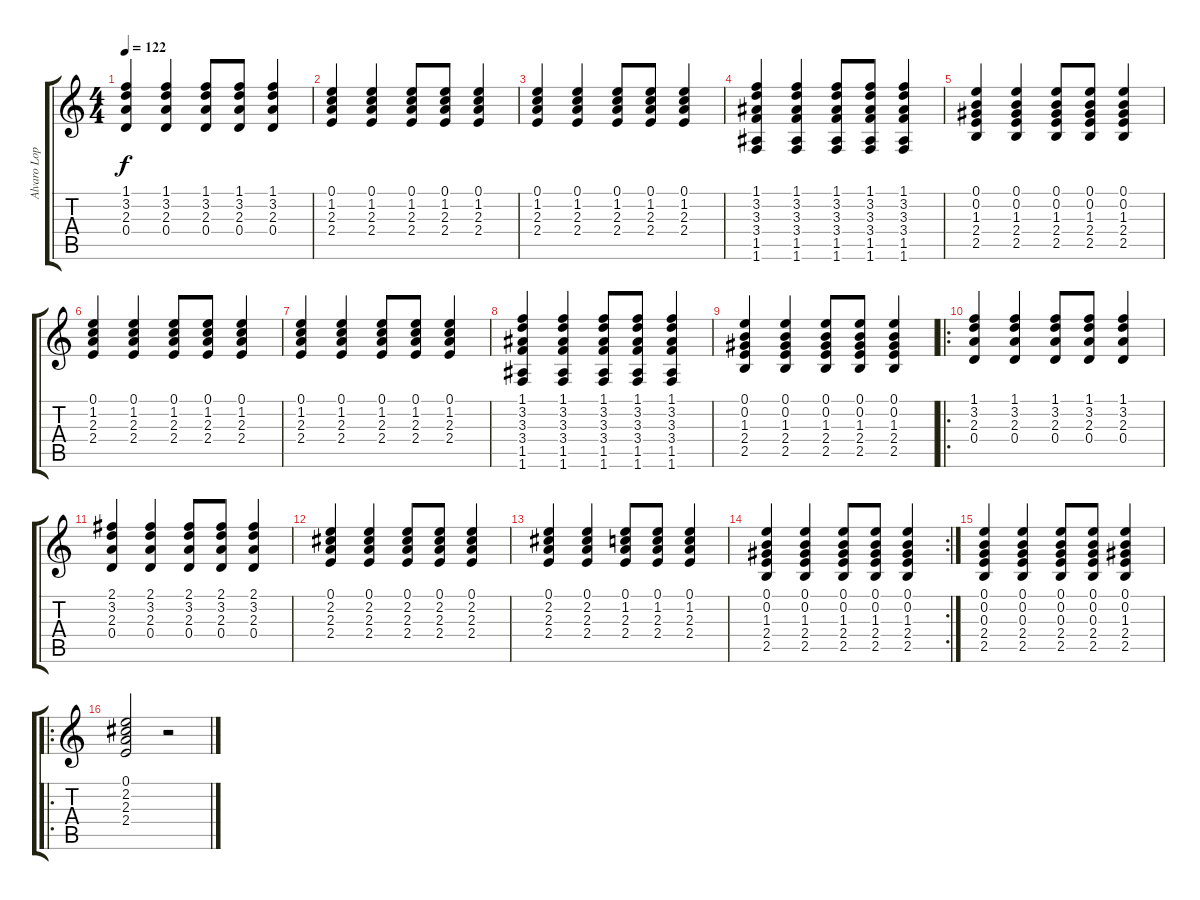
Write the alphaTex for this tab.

\track ("Alvaro Lopez" "Alvaro Lop") {instrument acousticguitarnylon}
\staff {score tabs}
\tuning (E4 B3 G3 D3 A2 E2) {hide}
\ts (4 4)
\tempo 122
\clef g2
\ks c
(1.1 3.2 2.3 0.4).4{dy f} (1.1 3.2 2.3 0.4).4 (1.1 3.2 2.3 0.4).8 (1.1 3.2 2.3 0.4).8 (1.1 3.2 2.3 0.4).4 |
(0.1 1.2 2.3 2.4).4 (0.1 1.2 2.3 2.4).4 (0.1 1.2 2.3 2.4).8 (0.1 1.2 2.3 2.4).8 (0.1 1.2 2.3 2.4).4 |
(0.1 1.2 2.3 2.4).4 (0.1 1.2 2.3 2.4).4 (0.1 1.2 2.3 2.4).8 (0.1 1.2 2.3 2.4).8 (0.1 1.2 2.3 2.4).4 |
(1.1 3.2 3.3 3.4 1.5 1.6).4 (1.1 3.2 3.3 3.4 1.5 1.6).4 (1.1 3.2 3.3 3.4 1.5 1.6).8 (1.1 3.2 3.3 3.4 1.5 1.6).8 (1.1 3.2 3.3 3.4 1.5 1.6).4 |
(0.1 0.2 1.3 2.4 2.5).4 (0.1 0.2 1.3 2.4 2.5).4 (0.1 0.2 1.3 2.4 2.5).8 (0.1 0.2 1.3 2.4 2.5).8 (0.1 0.2 1.3 2.4 2.5).4 |
(0.1 1.2 2.3 2.4).4 (0.1 1.2 2.3 2.4).4 (0.1 1.2 2.3 2.4).8 (0.1 1.2 2.3 2.4).8 (0.1 1.2 2.3 2.4).4 |
(0.1 1.2 2.3 2.4).4 (0.1 1.2 2.3 2.4).4 (0.1 1.2 2.3 2.4).8 (0.1 1.2 2.3 2.4).8 (0.1 1.2 2.3 2.4).4 |
(1.1 3.2 3.3 3.4 1.5 1.6).4 (1.1 3.2 3.3 3.4 1.5 1.6).4 (1.1 3.2 3.3 3.4 1.5 1.6).8 (1.1 3.2 3.3 3.4 1.5 1.6).8 (1.1 3.2 3.3 3.4 1.5 1.6).4 |
(0.1 0.2 1.3 2.4 2.5).4 (0.1 0.2 1.3 2.4 2.5).4 (0.1 0.2 1.3 2.4 2.5).8 (0.1 0.2 1.3 2.4 2.5).8 (0.1 0.2 1.3 2.4 2.5).4 |
\ro
(1.1 3.2 2.3 0.4).4 (1.1 3.2 2.3 0.4).4 (1.1 3.2 2.3 0.4).8 (1.1 3.2 2.3 0.4).8 (1.1 3.2 2.3 0.4).4 |
(2.1 3.2 2.3 0.4).4 (2.1 3.2 2.3 0.4).4 (2.1 3.2 2.3 0.4).8 (2.1 3.2 2.3 0.4).8 (2.1 3.2 2.3 0.4).4 |
(0.1 2.2 2.3 2.4).4 (0.1 2.2 2.3 2.4).4 (0.1 2.2 2.3 2.4).8 (0.1 2.2 2.3 2.4).8 (0.1 2.2 2.3 2.4).4 |
(0.1 2.2 2.3 2.4).4 (0.1 2.2 2.3 2.4).4 (0.1 1.2 2.3 2.4).8 (0.1 1.2 2.3 2.4).8 (0.1 1.2 2.3 2.4).4 |
\rc 2
(0.1 0.2 1.3 2.4 2.5).4 (0.1 0.2 1.3 2.4 2.5).4 (0.1 0.2 1.3 2.4 2.5).8 (0.1 0.2 1.3 2.4 2.5).8 (0.1 0.2 1.3 2.4 2.5).4 |
(0.1 0.2 0.3 2.4 2.5).4 (0.1 0.2 0.3 2.4 2.5).4 (0.1 0.2 0.3 2.4 2.5).8 (0.1 0.2 0.3 2.4 2.5).8 (0.1 0.2 1.3 2.4 2.5).4 |
\ro
(0.1 2.2 2.3 2.4).2 r.2
